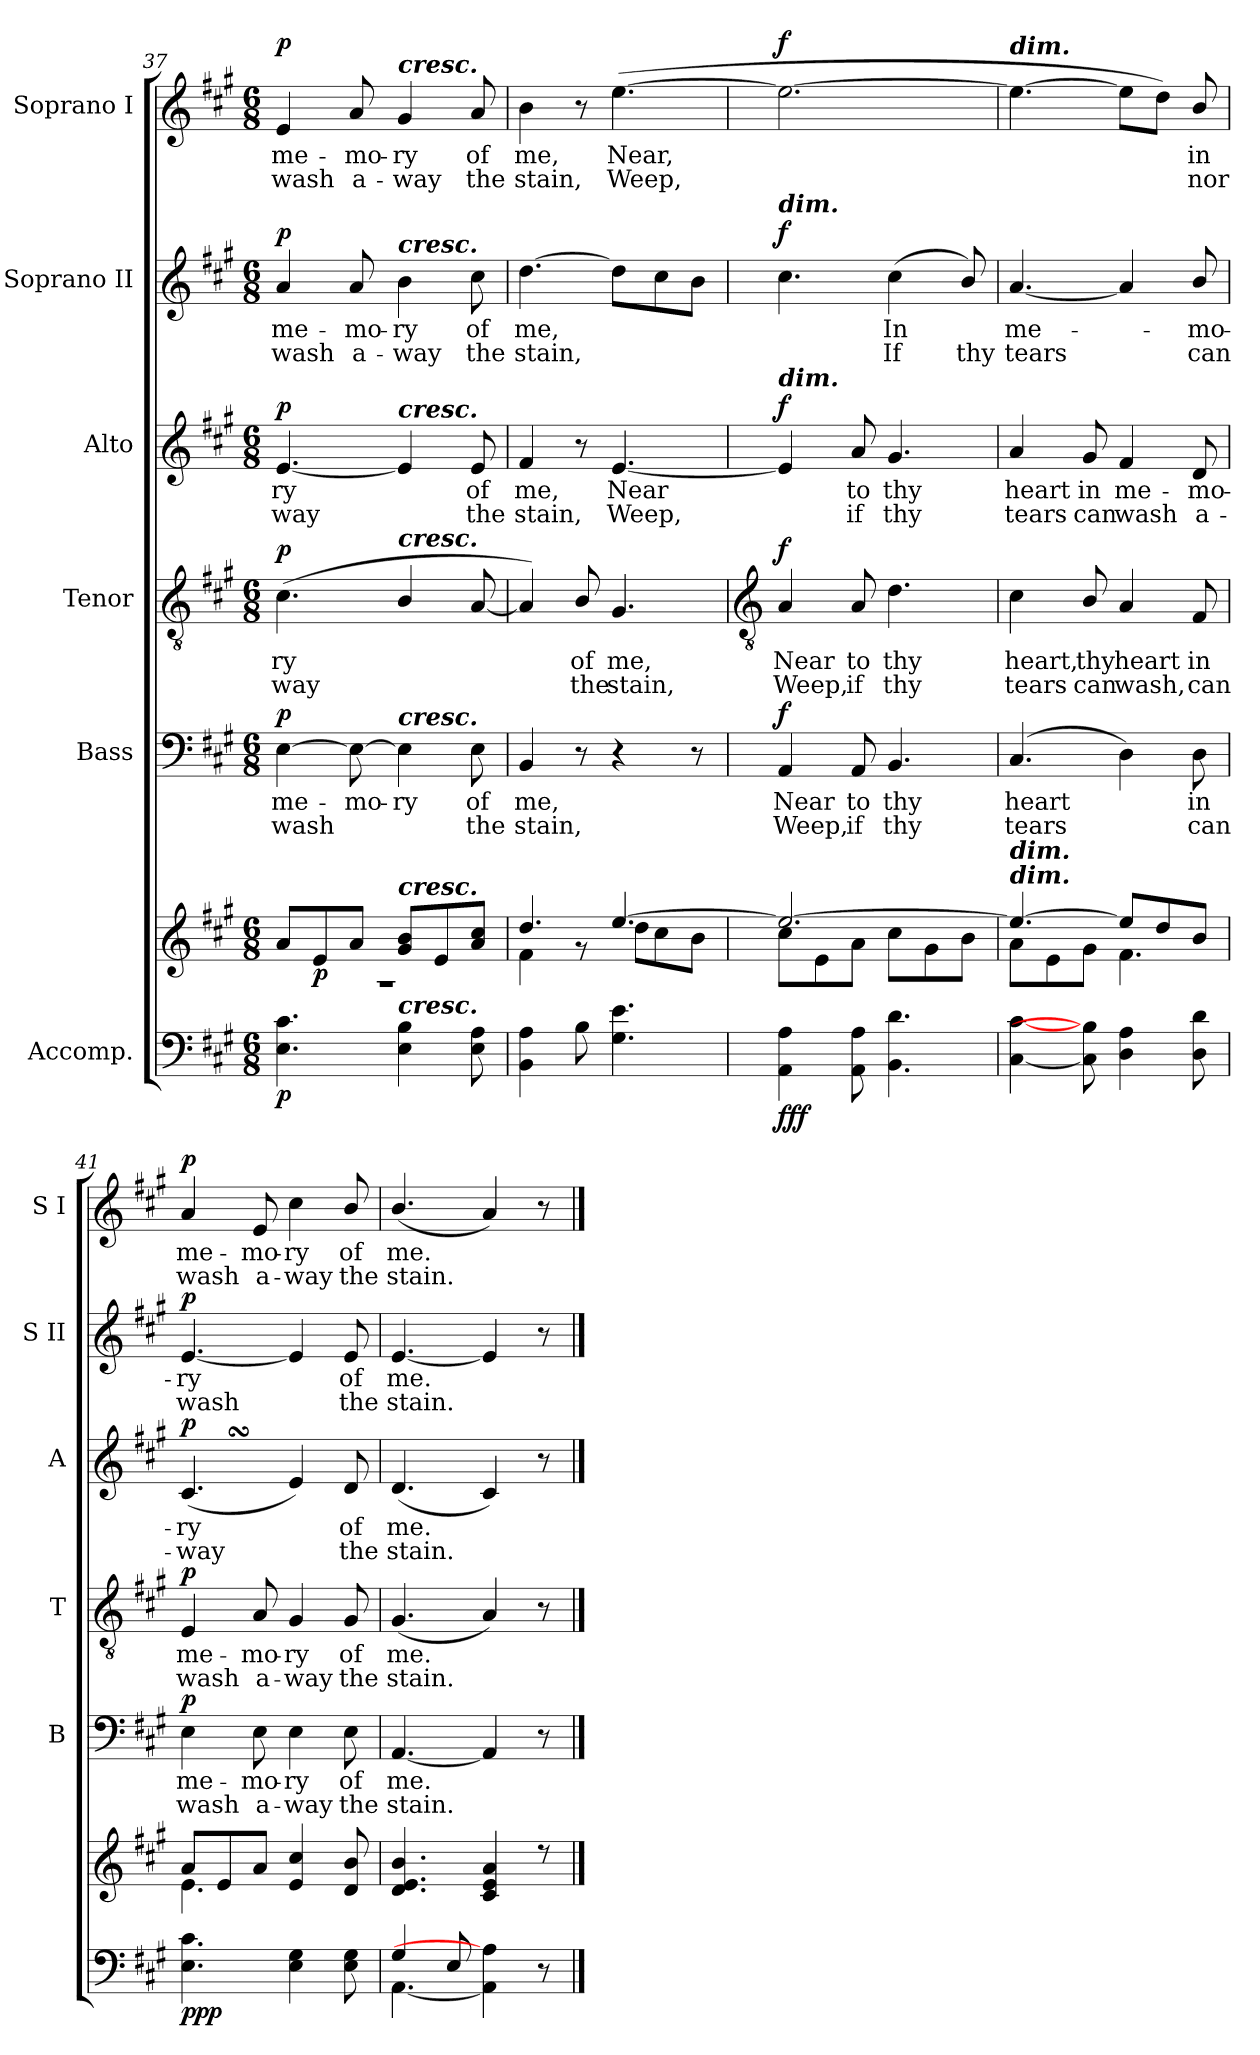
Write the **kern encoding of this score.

**kern	**kern	**dynam	**kern	**text	**text	**dynam	**kern	**text	**text	**dynam	**kern	**text	**text	**dynam	**kern	**text	**text	**dynam	**kern	**text	**text	**dynam
*part6	*part6	*part6	*part5	*part5	*part5	*part5	*part4	*part4	*part4	*part4	*part3	*part3	*part3	*part3	*part2	*part2	*part2	*part2	*part1	*part1	*part1	*part1
*staff7	*staff6	*staff6/7	*staff5	*staff5	*staff5	*staff5	*staff4	*staff4	*staff4	*staff4	*staff3	*staff3	*staff3	*staff3	*staff2	*staff2	*staff2	*staff2	*staff1	*staff1	*staff1	*staff1
*I"Accomp.	*	*	*I"Bass	*	*	*	*I"Tenor	*	*	*	*I"Alto	*	*	*	*I"Soprano II	*	*	*	*I"Soprano I	*	*	*
*	*	*	*I'B	*	*	*	*I'T	*	*	*	*I'A	*	*	*	*I'S II	*	*	*	*I'S I	*	*	*
*clefF4	*clefG2	*	*clefF4	*	*	*	*clefGv2	*	*	*	*clefG2	*	*	*	*clefG2	*	*	*	*clefG2	*	*	*
*k[f#c#g#]	*k[f#c#g#]	*	*k[f#c#g#]	*	*	*	*k[f#c#g#]	*	*	*	*k[f#c#g#]	*	*	*	*k[f#c#g#]	*	*	*	*k[f#c#g#]	*	*	*
*A:	*A:	*	*A:	*	*	*	*A:	*	*	*	*A:	*	*	*	*A:	*	*	*	*A:	*	*	*
*M6/8	*M6/8	*	*M6/8	*	*	*	*M6/8	*	*	*	*M6/8	*	*	*	*M6/8	*	*	*	*M6/8	*	*	*
=37	=37	=37	=37	=37	=37	=37	=37	=37	=37	=37	=37	=37	=37	=37	=37	=37	=37	=37	=37	=37	=37	=37
*	*^	*	*	*	*	*	*	*	*	*	*	*	*	*	*	*	*	*	*	*	*	*
!	!	!LO:N:vis=1	!LO:DY:b=2	!	!LO:LY:b	!LO:LY:b	!LO:DY:b	!	!LO:LY:b	!LO:LY:b	!LO:DY:b	!	!LO:LY:b	!LO:LY:b	!LO:DY:b	!	!LO:LY:b	!LO:LY:b	!LO:DY:b	!	!LO:LY:b	!LO:LY:b	!LO:DY:b
4.E 4.c#	8a/L	2.r	p	[4E	me-	-wash	p	(<4.c#	ry	way	p	[4.e	ry	way	p	4a	me-	-wash	p	4e	me-	-wash	p
!	!	!	!LO:DY:b	!	!	!	!	!	!	!	!	!	!	!	!	!	!	!	!	!	!	!	!
.	8e/	.	p	.	.	.	.	.	.	.	.	.	.	.	.	.	.	.	.	.	.	.	.
!	!	!	!	!	!LO:LY:b	!	!	!	!	!	!	!	!	!	!	!	!LO:LY:b	!LO:LY:b	!	!	!LO:LY:b	!LO:LY:b	!
.	8a/J	.	.	8E_	mo-	.	.	.	.	.	.	.	.	.	.	8a	mo-	-a-	.	8a	mo-	-a-	.
!	!	!	!	!	!	!	!	!	!	!	!	!	!	!	!	!	!	!	!	!LO:TX:a:Bi:t=cresc.	!	!	!
!	!	!	!	!	!	!	!	!	!	!	!	!	!	!	!	!LO:TX:a:Bi:t=cresc.	!	!	!	!	!	!	!
!	!	!	!	!	!	!	!	!	!	!	!	!LO:TX:a:Bi:t=cresc.	!	!	!	!	!	!	!	!	!	!	!
!	!	!	!	!	!	!	!	!LO:TX:a:Bi:t=cresc.	!	!	!	!	!	!	!	!	!	!	!	!	!	!	!
!	!	!	!	!LO:TX:a:Bi:t=cresc.	!	!	!	!	!	!	!	!	!	!	!	!	!	!	!	!	!	!	!
!	!LO:TX:a:Bi:t=cresc.	!	!	!	!	!	!	!	!	!	!	!	!	!	!	!	!	!	!	!	!	!	!
!LO:TX:a:Bi:t=cresc.	!	!	!	!	!	!	!	!	!	!	!	!	!	!	!	!	!	!	!	!	!	!	!
!	!	!	!	!	!LO:LY:b	!	!	!	!	!	!	!	!	!	!	!	!LO:LY:b	!LO:LY:b	!	!	!LO:LY:b	!LO:LY:b	!
4E 4B	8g#/ 8b/L	.	.	4E]	-ry	.	.	4B/	.	.	.	4e]	.	.	.	4b	-ry	way	.	4g#	-ry	way	.
.	8e/	.	.	.	.	.	.	.	.	.	.	.	.	.	.	.	.	.	.	.	.	.	.
!	!	!	!	!	!LO:LY:b	!LO:LY:b	!	!	!	!	!	!	!LO:LY:b	!LO:LY:b	!	!	!LO:LY:b	!LO:LY:b	!	!	!LO:LY:b	!LO:LY:b	!
8E 8A	8a/ 8cc#/J	.	.	8E	of	the	.	[8A	.	.	.	8e	of	the	.	8cc#	of	the	.	8a	of	the	.
=38	=38	=38	=38	=38	=38	=38	=38	=38	=38	=38	=38	=38	=38	=38	=38	=38	=38	=38	=38	=38	=38	=38	=38
!	!	!	!	!	!LO:LY:b	!LO:LY:b	!	!	!	!	!	!	!LO:LY:b	!LO:LY:b	!	!	!LO:LY:b	!LO:LY:b	!	!	!LO:LY:b	!LO:LY:b	!
4BB 4A	4.dd/	4f#\	.	4BB	me,	stain,	.	4A])	.	.	.	4f#	me,	stain,	.	[4.dd	me,	stain,	.	4b	me,	stain,	.
!	!	!	!	!	!	!	!	!	!LO:LY:b	!LO:LY:b	!	!	!	!	!	!	!	!	!	!	!	!	!
8B	.	8r	.	8r	.	.	.	8B/	of	the	.	8r	.	.	.	.	.	.	.	8r	.	.	.
!	!	!	!	!	!	!	!	!	!LO:LY:b	!LO:LY:b	!	!	!LO:LY:b	!LO:LY:b	!	!	!	!	!	!	!LO:LY:b	!LO:LY:b	!
4.G# 4.e	[4.ee/	8dd\L	.	4r	.	.	.	4.G#	me,	stain,	.	[4.e	Near	Weep,	.	8ddL]	.	.	.	(>[4.ee	Near,	Weep,	.
.	.	8cc#\	.	.	.	.	.	.	.	.	.	.	.	.	.	8cc#	.	.	.	.	.	.	.
.	.	8b\J	.	8r	.	.	.	.	.	.	.	.	.	.	.	8bJ	.	.	.	.	.	.	.
!!LO:LB:g=z
=39	=39	=39	=39	=39	=39	=39	=39	=39	=39	=39	=39	=39	=39	=39	=39	=39	=39	=39	=39	=39	=39	=39	=39
*	*	*	*	*	*	*	*	*clefGv2	*	*	*	*	*	*	*	*	*	*	*	*	*	*	*
!	!	!	!	!	!	!	!	!	!	!	!	!	!	!	!	!LO:TX:a:Bi:t=dim.	!	!	!	!	!	!	!
!	!	!	!	!	!	!	!	!	!	!	!	!LO:TX:a:Bi:t=dim.	!	!	!	!	!	!	!	!	!	!	!
!LO:N:vis=1	!	!	!LO:DY:b=2	!	!LO:LY:b	!LO:LY:b	!	!	!LO:LY:b	!LO:LY:b	!	!	!	!	!	!	!	!	!	!	!	!	!
*^	*	*	*	*	*	*	*	*	*	*	*	*	*	*	*	*	*	*	*	*	*	*	*
!	!	!	!	!LO:DY:n=1:b	!	!	!	!	!	!	!	!	!	!	!	!	!	!	!	!	!	!	!	!
!	!	!	!	!LO:DY:n=2:b	!	!	!	!LO:DY:b	!	!	!	!LO:DY:b	!	!	!	!LO:DY:b	!	!	!	!LO:DY:b	!	!	!	!LO:DY:b
2.ryy	4AA\ 4A\	2.ee/_	8cc#\L	f f f	4AA	Near	Weep,	f	4A	Near	Weep,	f	4e]	.	.	f	4.cc#	.	.	f	2.ee_	.	.	f
.	.	.	8e\	.	.	.	.	.	.	.	.	.	.	.	.	.	.	.	.	.	.	.	.	.
!	!	!	!	!	!	!LO:LY:b	!LO:LY:b	!	!	!LO:LY:b	!LO:LY:b	!	!	!LO:LY:b	!LO:LY:b	!	!	!	!	!	!	!	!	!
.	8AA\ 8A\	.	8a\J	.	8AA	to	if	.	8A	to	if	.	8a	to	if	.	.	.	.	.	.	.	.	.
!	!	!	!	!	!	!LO:LY:b	!LO:LY:b	!	!	!LO:LY:b	!LO:LY:b	!	!	!LO:LY:b	!LO:LY:b	!	!	!LO:LY:b	!LO:LY:b	!	!	!	!	!
.	4.BB\ 4.d\	.	8cc#\L	.	4.BB	thy	thy	.	4.d	thy	thy	.	4.g#	thy	thy	.	(<4cc#	In	If	.	.	.	.	.
.	.	.	8g#\	.	.	.	.	.	.	.	.	.	.	.	.	.	.	.	.	.	.	.	.	.
!	!	!	!	!	!	!	!	!	!	!	!	!	!	!	!	!	!	!	!LO:LY:b	!	!	!	!	!
.	.	.	8b\J	.	.	.	.	.	.	.	.	.	.	.	.	.	8b/)	.	thy	.	.	.	.	.
=40	=40	=40	=40	=40	=40	=40	=40	=40	=40	=40	=40	=40	=40	=40	=40	=40	=40	=40	=40	=40	=40	=40	=40	=40
!	!	!	!	!	!	!	!	!	!	!	!	!	!	!	!	!	!	!	!	!	!LO:TX:a:Bi:t=dim.	!	!	!
!	!	!LO:TX:a:Bi:t=dim.	!	!	!	!	!	!	!	!	!	!	!	!	!	!	!	!	!	!	!	!	!	!
!	!	!LO:TX:a:Bi:t=dim.	!	!	!	!	!	!	!	!	!	!	!	!	!	!	!	!	!	!	!	!	!	!
!LO:N:vis=1	!	!	!	!	!	!LO:LY:b	!LO:LY:b	!	!	!LO:LY:b	!LO:LY:b	!	!	!LO:LY:b	!LO:LY:b	!	!	!LO:LY:b	!LO:LY:b	!	!	!	!	!
2.ryy	[4C#\ [4c#\	4.ee/_	8a\L	.	(<4.C#	heart	tears	.	4c#	heart,	tears	.	4a	heart	tears	.	[4.a	me-	tears	.	4.ee_	.	.	.
.	.	.	8e\	.	.	.	.	.	.	.	.	.	.	.	.	.	.	.	.	.	.	.	.	.
!	!	!	!	!	!	!	!	!	!	!LO:LY:b	!LO:LY:b	!	!	!LO:LY:b	!LO:LY:b	!	!	!	!	!	!	!	!	!
.	8C#\] 8B\]	.	8g#\J	.	.	.	.	.	8B/	thy	can	.	8g#	in	can	.	.	.	.	.	.	.	.	.
!	!	!	!	!	!	!	!	!	!	!LO:LY:b	!LO:LY:b	!	!	!LO:LY:b	!LO:LY:b	!	!	!	!	!	!	!	!	!
.	4D\ 4A\	8ee/L]	4.f#\	.	4D)	.	.	.	4A	heart	wash,	.	4f#	me-	-wash	.	4a]	.	.	.	8eeL]	.	.	.
.	.	8dd/	.	.	.	.	.	.	.	.	.	.	.	.	.	.	.	.	.	.	8ddJ)	.	.	.
!	!	!	!	!	!	!LO:LY:b	!LO:LY:b	!	!	!LO:LY:b	!LO:LY:b	!	!	!LO:LY:b	!LO:LY:b	!	!	!LO:LY:b	!LO:LY:b	!	!	!LO:LY:b	!LO:LY:b	!
.	8D\ 8d\	8b/J	.	.	8D	in	can	.	8F#	in	can	.	8d	mo-	a-	.	8b/	mo-	can	.	8b/	in	nor	.
=41	=41	=41	=41	=41	=41	=41	=41	=41	=41	=41	=41	=41	=41	=41	=41	=41	=41	=41	=41	=41	=41	=41	=41	=41
!LO:N:vis=1	!	!	!	!LO:DY:b=2	!	!LO:LY:b	!LO:LY:b	!	!	!LO:LY:b	!LO:LY:b	!	!	!LO:LY:b	!LO:LY:b	!	!	!LO:LY:b	!LO:LY:b	!	!	!LO:LY:b	!LO:LY:b	!
!	!	!	!	!LO:DY:n=1:b	!	!	!	!	!	!	!	!	!	!	!	!	!	!	!	!	!	!	!	!
!	!	!	!	!LO:DY:n=2:b	!	!	!	!LO:DY:b	!	!	!	!LO:DY:b	!	!	!	!LO:DY:b	!	!	!	!LO:DY:b	!	!	!	!LO:DY:b
2.ryy	4.E\ 4.c#\	8a/L	4.e\	p p p	4E	me-	-wash	p	4E	me-	-wash	p	(<4.c#SsS	ry	way	p	[4.e	ry	wash	p	4a	me-	-wash	p
.	.	8e/	.	.	.	.	.	.	.	.	.	.	.	.	.	.	.	.	.	.	.	.	.	.
!	!	!	!	!	!	!LO:LY:b	!LO:LY:b	!	!	!LO:LY:b	!LO:LY:b	!	!	!	!	!	!	!	!	!	!	!LO:LY:b	!LO:LY:b	!
.	.	8a/J	.	.	8E	mo-	-a-	.	8A	mo-	-a-	.	.	.	.	.	.	.	.	.	8e	mo-	-a-	.
!	!	!	!	!	!	!LO:LY:b	!LO:LY:b	!	!	!LO:LY:b	!LO:LY:b	!	!	!	!	!	!	!	!	!	!	!LO:LY:b	!LO:LY:b	!
.	4E\ 4G#\	4e/ 4cc#/	4.ryy	.	4E	-ry	way	.	4G#	-ry	way	.	4e)	.	.	.	4e]	.	.	.	4cc#	-ry	way	.
!	!	!	!	!	!	!LO:LY:b	!LO:LY:b	!	!	!LO:LY:b	!LO:LY:b	!	!	!LO:LY:b	!LO:LY:b	!	!	!LO:LY:b	!LO:LY:b	!	!	!LO:LY:b	!LO:LY:b	!
.	8E\ 8G#\	8d/ 8b/	.	.	8E	of	the	.	8G#	of	the	.	8d	of	the	.	8e	of	the	.	8b/	of	the	.
=42	=42	=42	=42	=42	=42	=42	=42	=42	=42	=42	=42	=42	=42	=42	=42	=42	=42	=42	=42	=42	=42	=42	=42	=42
!	!	!	!LO:N:vis=1	!	!	!LO:LY:b	!LO:LY:b	!	!	!LO:LY:b	!LO:LY:b	!	!	!LO:LY:b	!LO:LY:b	!	!	!LO:LY:b	!LO:LY:b	!	!	!LO:LY:b	!LO:LY:b	!
4G#/	[4.AA\	4.d/ 4.e/ 4.b/	2.ryy	.	[4.AA	me.	stain.	.	(<4.G#	me.	stain.	.	(<4.d	me.	stain.	.	[4.e	me.	stain.	.	(<4.b/	me.	stain.	.
8E/	.	.	.	.	.	.	.	.	.	.	.	.	.	.	.	.	.	.	.	.	.	.	.	.
4.ryy	4AA\] 4A\]	4c#/ 4e/ 4a/	.	.	4AA]	.	.	.	4A)	.	.	.	4c#)	.	.	.	4e]	.	.	.	4a)	.	.	.
.	8r	8r	.	.	8r	.	.	.	8r	.	.	.	8r	.	.	.	8r	.	.	.	8r	.	.	.
*v	*v	*	*	*	*	*	*	*	*	*	*	*	*	*	*	*	*	*	*	*	*	*	*	*
*	*v	*v	*	*	*	*	*	*	*	*	*	*	*	*	*	*	*	*	*	*	*	*	*
==	==	==	==	==	==	==	==	==	==	==	==	==	==	==	==	==	==	==	==	==	==	==
*-	*-	*-	*-	*-	*-	*-	*-	*-	*-	*-	*-	*-	*-	*-	*-	*-	*-	*-	*-	*-	*-	*-
